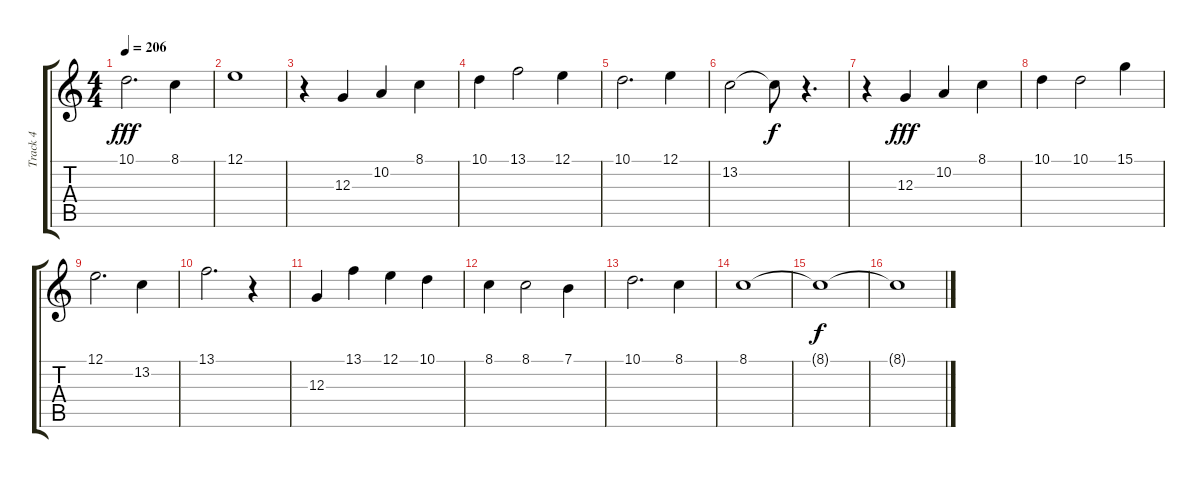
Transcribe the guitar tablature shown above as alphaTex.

\track ("Track 4" "Track 4") {instrument voiceoohs}
\staff {score tabs}
\tuning (E4 B3 G3 D3 A2 E2) {hide}
\ts (4 4)
\tempo 206
\clef g2
\ks c
10.1.2{d dy fff} 8.1.4 |
12.1.1 |
r.4 12.3.4 10.2.4 8.1.4 |
10.1.4 13.1.2 12.1.4 |
10.1.2{d} 12.1.4 |
13.2.2 13.2{t}.8{dy f} r.4{d} |
r.4 12.3.4{dy fff} 10.2.4 8.1.4 |
10.1.4 10.1.2 15.1.4 |
12.1.2{d} 13.2.4 |
13.1.2{d} r.4 |
12.3.4 13.1.4 12.1.4 10.1.4 |
8.1.4 8.1.2 7.1.4 |
10.1.2{d} 8.1.4 |
8.1.1 |
8.1{t}.1{dy f} |
8.1{t}.1
